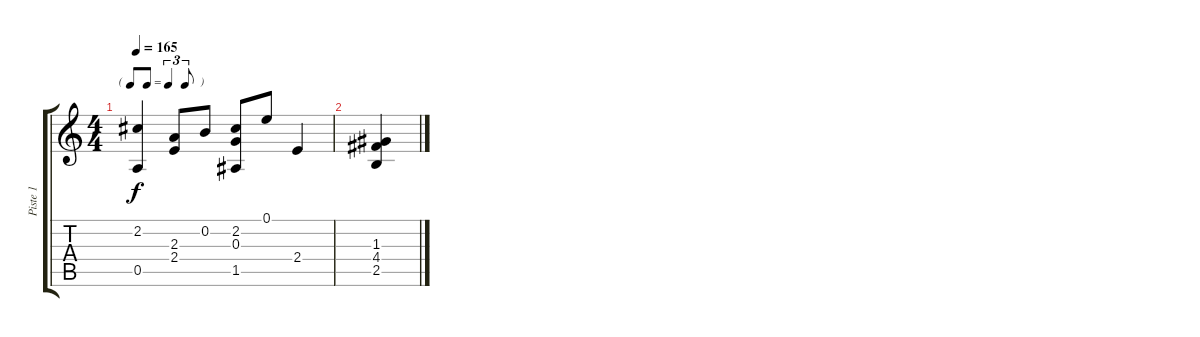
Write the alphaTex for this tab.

\track ("Piste 1" "Piste 1") {instrument acousticguitarnylon}
\staff {score tabs}
\tuning (E4 B3 G3 D3 A2 E2) {hide}
\ts (4 4)
\tf triplet8th
\tempo 165
\clef g2
\ks c
(2.2 0.5).4{dy f} (2.3 2.4).8 0.2.8 (2.2 0.3 1.5).8 0.1.8 2.4.4 |
(1.3 4.4 2.5).4
